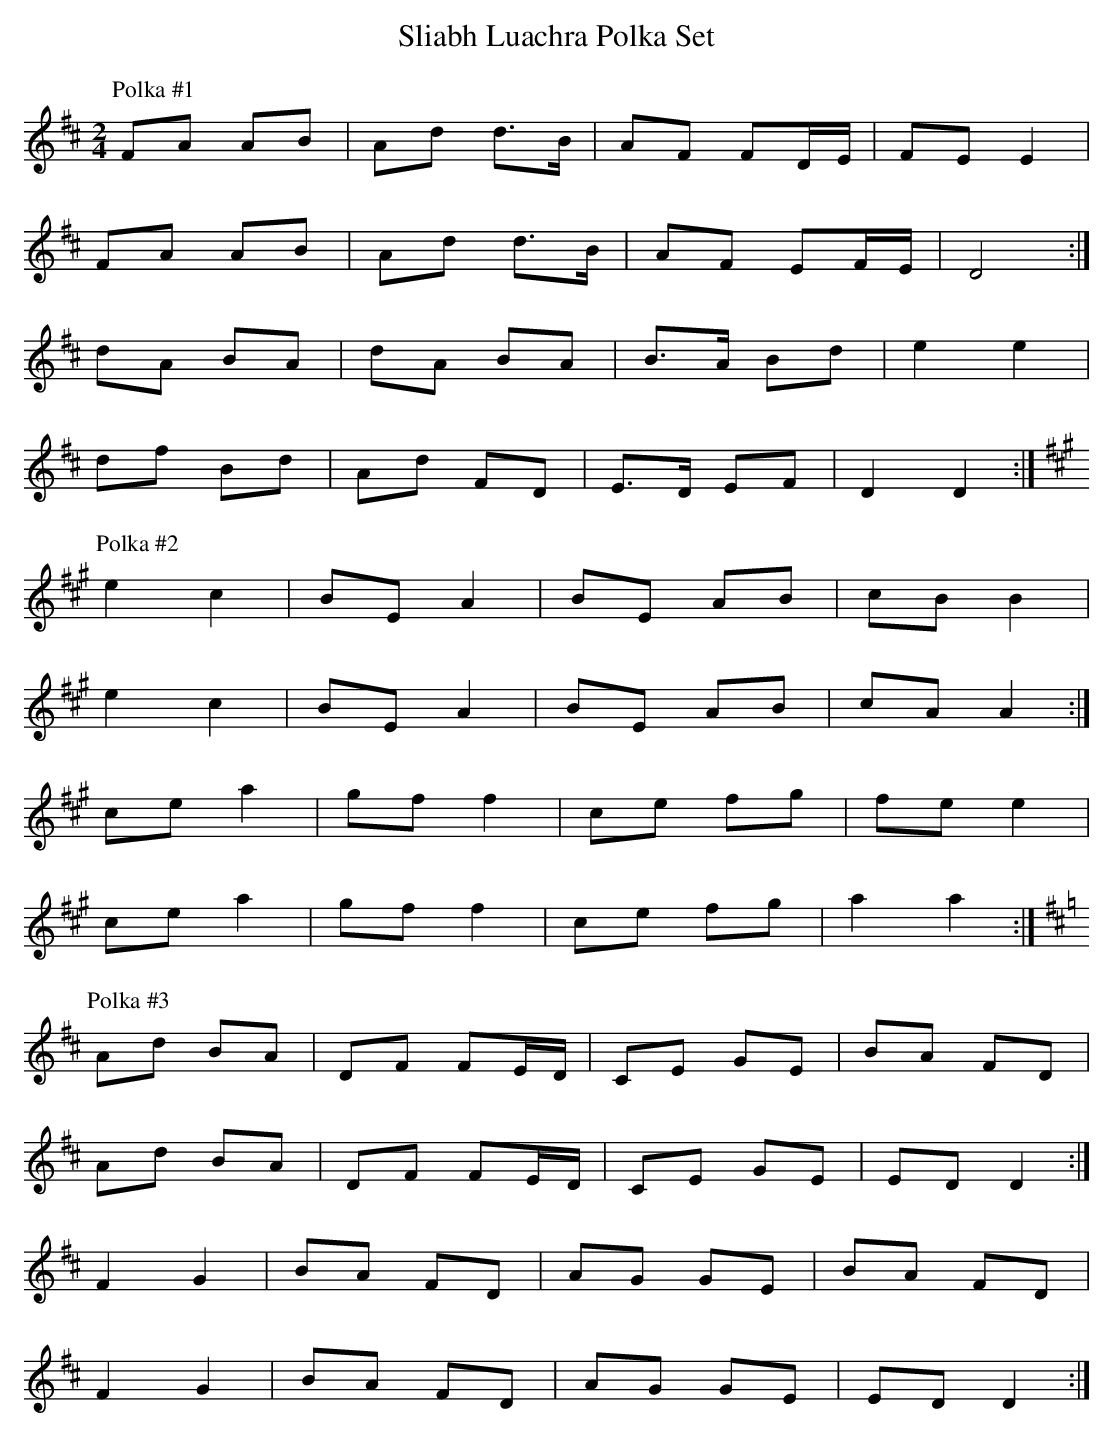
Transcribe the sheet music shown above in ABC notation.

X:1
T: Sliabh Luachra Polka Set
M: 2/4
L: 1/8
K: D
P: Polka #1
FA AB | Ad d>B | AF FD/E/ | FE E2 |
FA AB | Ad d>B | AF EF/E/ | D4 :|
dA BA | dA BA | B>A Bd | e2 e2 |
df Bd | Ad FD | E>D EF | D2 D2 :|
W:
K: A
P: Polka #2
e2 c2 | BE A2 | BE AB | cB B2 |
e2 c2 | BE A2 | BE AB | cA A2 :|
ce a2 | gf f2 | ce fg | fe e2 |
ce a2 | gf f2 | ce fg | a2 a2 :|
W:
K: D
P: Polka #3
Ad BA | DF FE/D/ | CE GE | BA FD |
Ad BA | DF FE/D/ | CE GE | ED D2 :|
F2 G2 | BA FD | AG GE | BA FD |
F2 G2 | BA FD | AG GE | ED D2 :|
